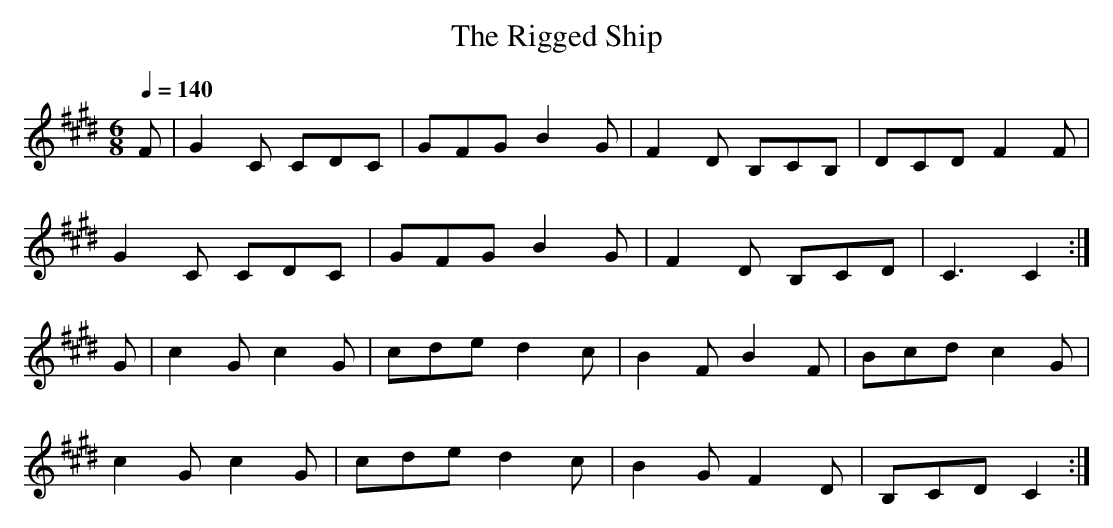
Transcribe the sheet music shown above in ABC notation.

X:1
T:Rigged Ship, The
M:6/8
L:1/8
Q:1/4=140
K:Emaj
F | G2 C CDC | GFG B2 G | F2 D B,CB, | DCD F2 F |
G2 C CDC | GFG B2 G | F2 D B,CD | C3 C2 :|
G | c2 G c2 G | cde d2 c | B2 F B2 F | Bcd c2 G |
c2 G c2 G | cde d2 c | B2 G F2 D | B,CD C2 :|
